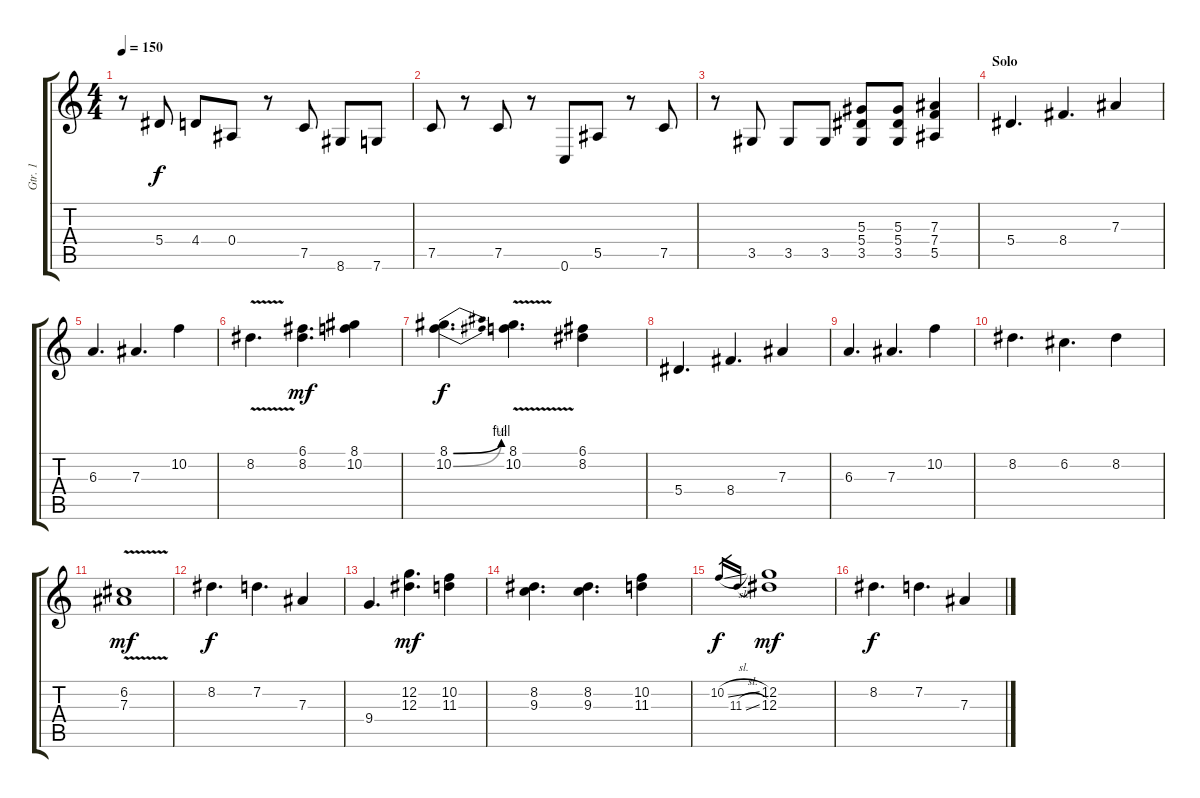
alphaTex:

\track ("Gtr. 1" "Gtr. 1") {instrument distortionguitar}
\staff {score tabs}
\tuning (C4 G3 Eb3 Bb2 F2 C2) {hide}
\ts (4 4)
\tempo 150
\clef g2
\ks c
r.8{dy f} 5.4.8 4.4.8 0.4.8 r.8 7.5.8 8.6.8 7.6.8 |
7.5.8 r.8 7.5.8 r.8 0.6.8 5.5.8 r.8 7.5.8 |
r.8 3.5.8 3.5.8 3.5.8 (5.3 5.4 3.5).8 (5.3 5.4 3.5).8 (7.3 7.4 5.5).4 |
\section ("" "Solo")
5.4.4{d volume 16 balance 8} 8.4.4{d} 7.3.4 |
6.3.4{d} 7.3.4{d} 10.2.4 |
8.2{v}.4{d} (6.1 8.2).4{d dy mf} (8.1 10.2).4 |
(8.1{be (bend 0 0 60 4)} 10.2{be (bend 0 0 60 2)}).4{d dy f} (8.1{v} 10.2).4{d} (6.1 8.2).4 |
5.4.4{d volume 16 balance 8} 8.4.4{d} 7.3.4 |
6.3.4{d} 7.3.4{d} 10.2.4 |
8.2.4{d} 6.2.4{d} 8.2.4 |
(6.2{v} 7.3).1{dy mf} |
8.2.4{d dy f} 7.2.4{d} 7.3.4 |
9.4.4{d} (12.2 12.3).4{d dy mf} (10.2 11.3).4 |
(8.2 9.3).4{d} (8.2 9.3).4{d} (10.2 11.3).4 |
10.2{sl}.16{gr dy f} 11.3{sl}.16{gr} (12.2 12.3).1{dy mf} |
8.2.4{d dy f} 7.2.4{d} 7.3.4
